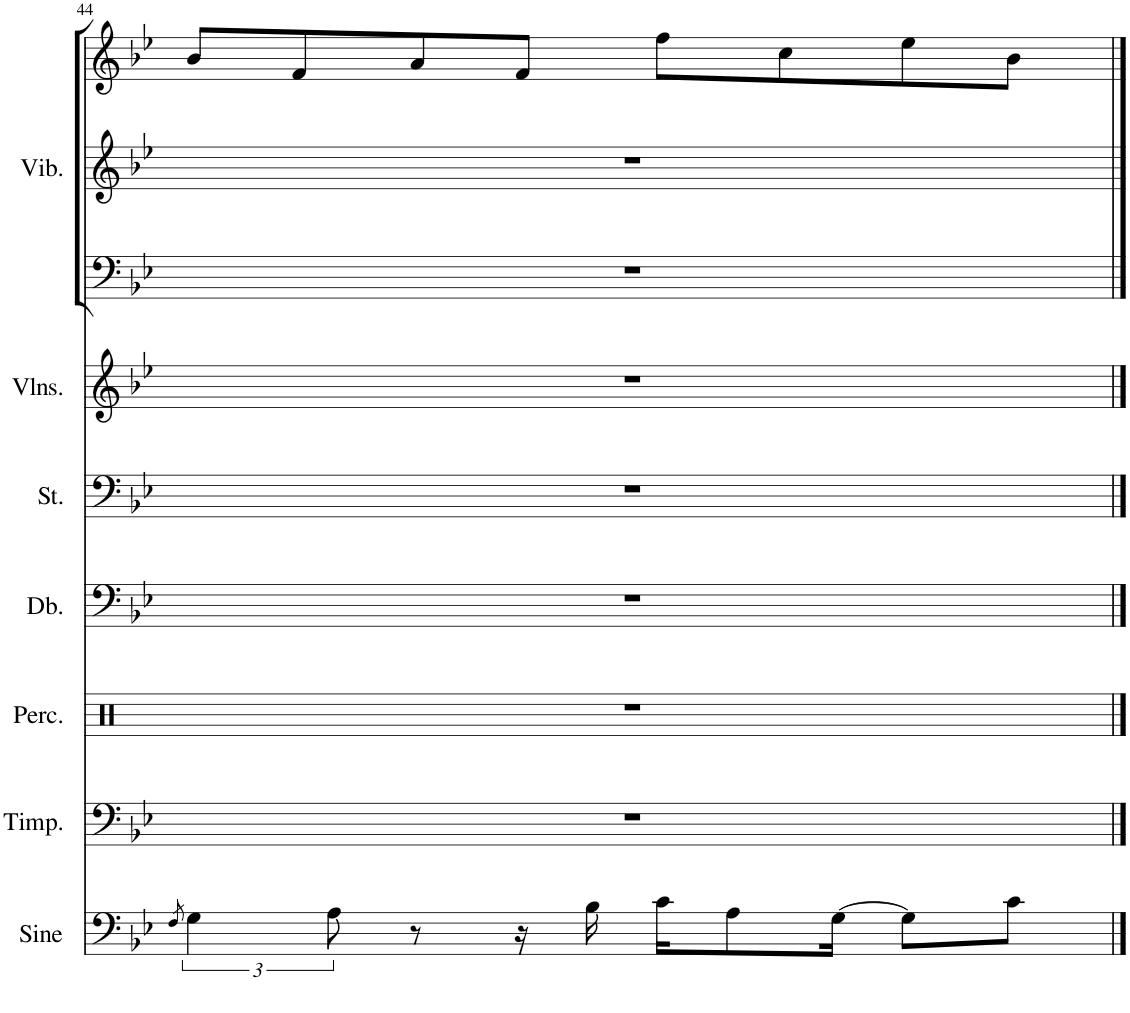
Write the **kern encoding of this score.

**kern	**kern	**kern	**kern	**kern	**kern	**kern	**kern	**kern
*part7	*part6	*part5	*part4	*part3	*part2	*part1	*part1	*part1
*staff9	*staff8	*staff7	*staff6	*staff5	*staff4	*staff3	*staff2	*staff1
*I"Sine Wave	*I"Timpani	*I"Percussion	*I"Double Bass	*I"Strings	*I"Violins	*I"Vibraphone	*	*
*I'Sine	*I'Timp.	*I'Perc.	*I'Db.	*I'St.	*I'Vlns.	*I'Vib.	*	*
!!LO:PB:g=z
*clefF4	*clefF4	*clefX	*clefF4	*clefF4	*clefG2	*clefF4	*clefG2	*clefG2
*	*	*	*Trd7c12	*	*	*	*	*
*k[b-e-]	*k[b-e-]	*k[]	*k[b-e-]	*k[b-e-]	*k[b-e-]	*k[b-e-]	*k[b-e-]	*k[b-e-]
*M4/4	*M4/4	*M4/4	*M4/4	*M4/4	*M4/4	*M4/4	*M4/4	*M4/4
=44	=44	=44	=44	=44	=44	=44	=44	=44
8qF/	.	.	.	.	.	.	.	.
6G\	1r	1r	1r	1r	1r	1r	1r	8b-/L
.	.	.	.	.	.	.	.	8f/
12A\	.	.	.	.	.	.	.	.
8r	.	.	.	.	.	.	.	8a/
16r	.	.	.	.	.	.	.	8f/J
16B-\	.	.	.	.	.	.	.	.
16c\KL	.	.	.	.	.	.	.	8ff\L
8A\	.	.	.	.	.	.	.	.
.	.	.	.	.	.	.	.	8cc\
[16G\Jk	.	.	.	.	.	.	.	.
8G\L]	.	.	.	.	.	.	.	8ee-\
8c\J	.	.	.	.	.	.	.	8b-\J
==	==	==	==	==	==	==	==	==
*-	*-	*-	*-	*-	*-	*-	*-	*-
